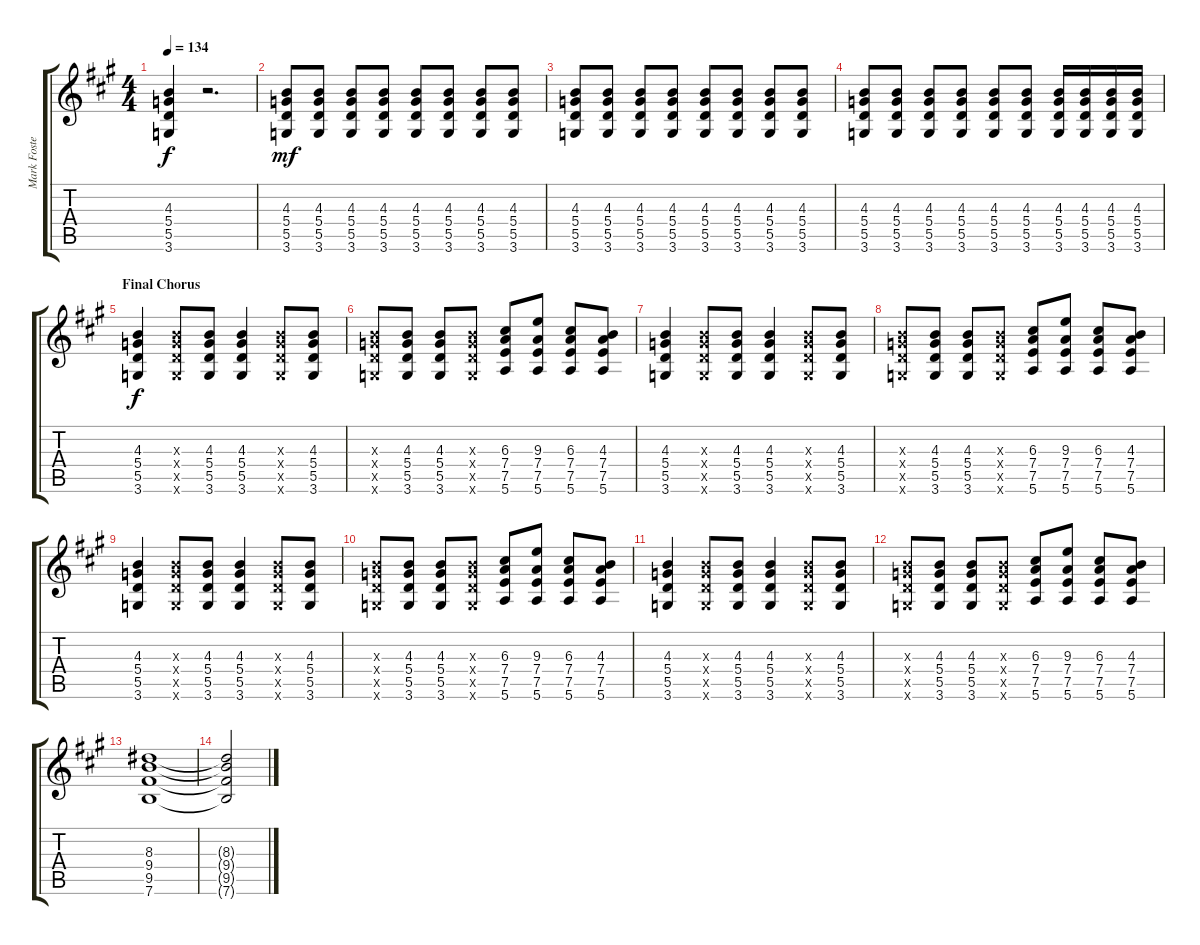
\track ("Mark Foster Acoustic Guitar" "Mark Foste") {instrument acousticguitarsteel}
\staff {score tabs}
\tuning (E4 B3 G3 D3 A2 E2) {hide}
\ts (4 4)
\tempo 134
\clef g2
\ks a
(4.3 5.4 5.5 3.6).4{dy f} r.2{d} |
(4.3 5.4 5.5 3.6).8{dy mf} (4.3 5.4 5.5 3.6).8 (4.3 5.4 5.5 3.6).8 (4.3 5.4 5.5 3.6).8 (4.3 5.4 5.5 3.6).8 (4.3 5.4 5.5 3.6).8 (4.3 5.4 5.5 3.6).8 (4.3 5.4 5.5 3.6).8 |
(4.3 5.4 5.5 3.6).8 (4.3 5.4 5.5 3.6).8 (4.3 5.4 5.5 3.6).8 (4.3 5.4 5.5 3.6).8 (4.3 5.4 5.5 3.6).8 (4.3 5.4 5.5 3.6).8 (4.3 5.4 5.5 3.6).8 (4.3 5.4 5.5 3.6).8 |
(4.3 5.4 5.5 3.6).8 (4.3 5.4 5.5 3.6).8 (4.3 5.4 5.5 3.6).8 (4.3 5.4 5.5 3.6).8 (4.3 5.4 5.5 3.6).8 (4.3 5.4 5.5 3.6).8 (4.3 5.4 5.5 3.6).16 (4.3 5.4 5.5 3.6).16 (4.3 5.4 5.5 3.6).16 (4.3 5.4 5.5 3.6).16 |
\section ("" "Final Chorus")
(4.3 5.4 5.5 3.6).4{dy f} (4.3{x} 5.4{x} 5.5{x} 3.6{x}).8 (4.3 5.4 5.5 3.6).8 (4.3 5.4 5.5 3.6).4 (4.3{x} 5.4{x} 5.5{x} 3.6{x}).8 (4.3 5.4 5.5 3.6).8 |
(4.3{x} 5.4{x} 5.5{x} 3.6{x}).8 (4.3 5.4 5.5 3.6).8 (4.3 5.4 5.5 3.6).8 (4.3{x} 5.4{x} 5.5{x} 3.6{x}).8 (6.3 7.4 7.5 5.6).8 (9.3 7.4 7.5 5.6).8 (6.3 7.4 7.5 5.6).8 (4.3 7.4 7.5 5.6).8 |
(4.3 5.4 5.5 3.6).4 (4.3{x} 5.4{x} 5.5{x} 3.6{x}).8 (4.3 5.4 5.5 3.6).8 (4.3 5.4 5.5 3.6).4 (4.3{x} 5.4{x} 5.5{x} 3.6{x}).8 (4.3 5.4 5.5 3.6).8 |
(4.3{x} 5.4{x} 5.5{x} 3.6{x}).8 (4.3 5.4 5.5 3.6).8 (4.3 5.4 5.5 3.6).8 (4.3{x} 5.4{x} 5.5{x} 3.6{x}).8 (6.3 7.4 7.5 5.6).8 (9.3 7.4 7.5 5.6).8 (6.3 7.4 7.5 5.6).8 (4.3 7.4 7.5 5.6).8 |
(4.3 5.4 5.5 3.6).4 (4.3{x} 5.4{x} 5.5{x} 3.6{x}).8 (4.3 5.4 5.5 3.6).8 (4.3 5.4 5.5 3.6).4 (4.3{x} 5.4{x} 5.5{x} 3.6{x}).8 (4.3 5.4 5.5 3.6).8 |
(4.3{x} 5.4{x} 5.5{x} 3.6{x}).8 (4.3 5.4 5.5 3.6).8 (4.3 5.4 5.5 3.6).8 (4.3{x} 5.4{x} 5.5{x} 3.6{x}).8 (6.3 7.4 7.5 5.6).8 (9.3 7.4 7.5 5.6).8 (6.3 7.4 7.5 5.6).8 (4.3 7.4 7.5 5.6).8 |
(4.3 5.4 5.5 3.6).4 (4.3{x} 5.4{x} 5.5{x} 3.6{x}).8 (4.3 5.4 5.5 3.6).8 (4.3 5.4 5.5 3.6).4 (4.3{x} 5.4{x} 5.5{x} 3.6{x}).8 (4.3 5.4 5.5 3.6).8 |
(4.3{x} 5.4{x} 5.5{x} 3.6{x}).8 (4.3 5.4 5.5 3.6).8 (4.3 5.4 5.5 3.6).8 (4.3{x} 5.4{x} 5.5{x} 3.6{x}).8 (6.3 7.4 7.5 5.6).8 (9.3 7.4 7.5 5.6).8 (6.3 7.4 7.5 5.6).8 (4.3 7.4 7.5 5.6).8 |
(8.3 9.4 9.5 7.6).1 |
(8.3{t} 9.4{t} 9.5{t} 7.6{t}).2
